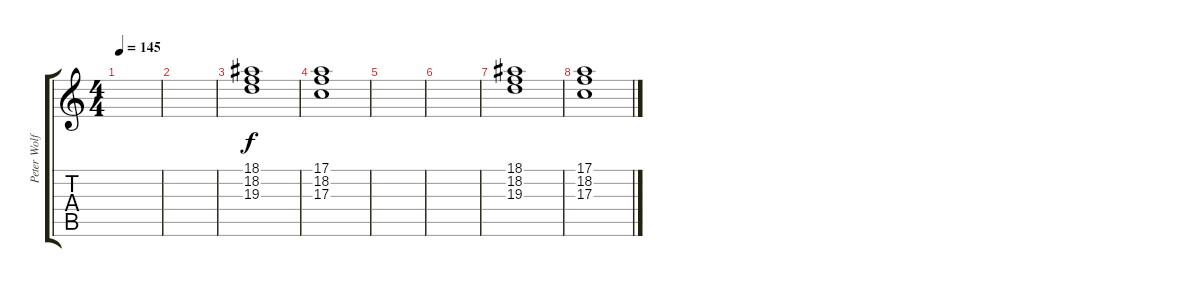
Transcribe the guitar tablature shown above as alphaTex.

\track ("Peter Wolf" "Peter Wolf") {instrument brightacousticpiano}
\staff {score tabs}
\tuning (E4 B3 G3 D3 A2 E2) {hide}
\ts (4 4)
\tempo 145
\clef g2
\ks c
|
|
(18.1 18.2 19.3).1 |
(17.1 18.2 17.3).1 |
|
|
(18.1 18.2 19.3).1 |
(17.1 18.2 17.3).1
